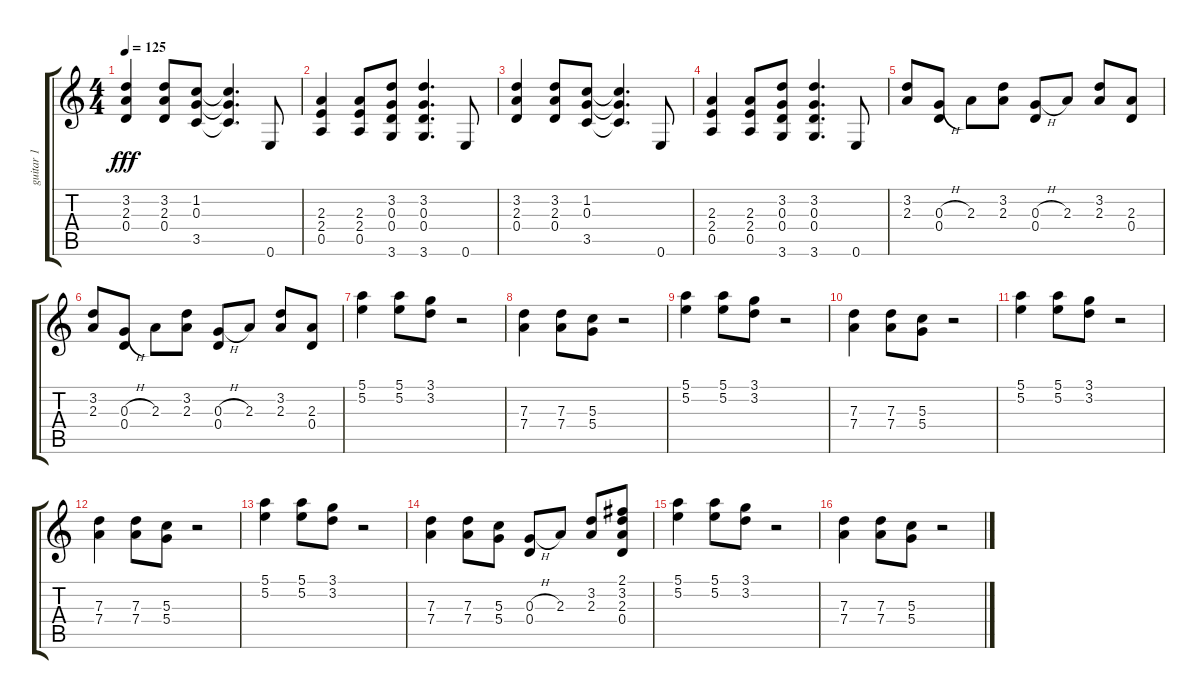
\track ("guitar 1" "guitar 1") {instrument overdrivenguitar}
\staff {score tabs}
\tuning (E4 B3 G3 D3 A2 E2) {hide}
\ts (4 4)
\tempo 125
\clef g2
\ks c
(3.2 2.3 0.4).4{dy fff} (3.2 2.3 0.4).8 (1.2 0.3 3.5).8 (1.2{t} 0.3{t} 3.5{t}).4{d} 0.6.8 |
(2.3 2.4 0.5).4 (2.3 2.4 0.5).8 (3.2 0.3 0.4 3.6).8 (3.2 0.3 0.4 3.6).4{d} 0.6.8 |
(3.2 2.3 0.4).4 (3.2 2.3 0.4).8 (1.2 0.3 3.5).8 (1.2{t} 0.3{t} 3.5{t}).4{d} 0.6.8 |
(2.3 2.4 0.5).4 (2.3 2.4 0.5).8 (3.2 0.3 0.4 3.6).8 (3.2 0.3 0.4 3.6).4{d} 0.6.8 |
(3.2 2.3).8 (0.3{h} 0.4).8 2.3.8 (3.2 2.3).8 (0.3{h} 0.4).8 2.3.8 (3.2 2.3).8 (2.3 0.4).8 |
(3.2 2.3).8 (0.3{h} 0.4).8 2.3.8 (3.2 2.3).8 (0.3{h} 0.4).8 2.3.8 (3.2 2.3).8 (2.3 0.4).8 |
(5.1 5.2).4 (5.1 5.2).8 (3.1 3.2).8 r.2 |
(7.3 7.4).4 (7.3 7.4).8 (5.3 5.4).8 r.2 |
(5.1 5.2).4 (5.1 5.2).8 (3.1 3.2).8 r.2 |
(7.3 7.4).4 (7.3 7.4).8 (5.3 5.4).8 r.2 |
(5.1 5.2).4 (5.1 5.2).8 (3.1 3.2).8 r.2 |
(7.3 7.4).4 (7.3 7.4).8 (5.3 5.4).8 r.2 |
(5.1 5.2).4 (5.1 5.2).8 (3.1 3.2).8 r.2 |
(7.3 7.4).4 (7.3 7.4).8 (5.3 5.4).8 (0.3{h} 0.4).8 2.3.8 (3.2 2.3).8 (2.1 3.2 2.3 0.4).8 |
(5.1 5.2).4 (5.1 5.2).8 (3.1 3.2).8 r.2 |
(7.3 7.4).4 (7.3 7.4).8 (5.3 5.4).8 r.2
